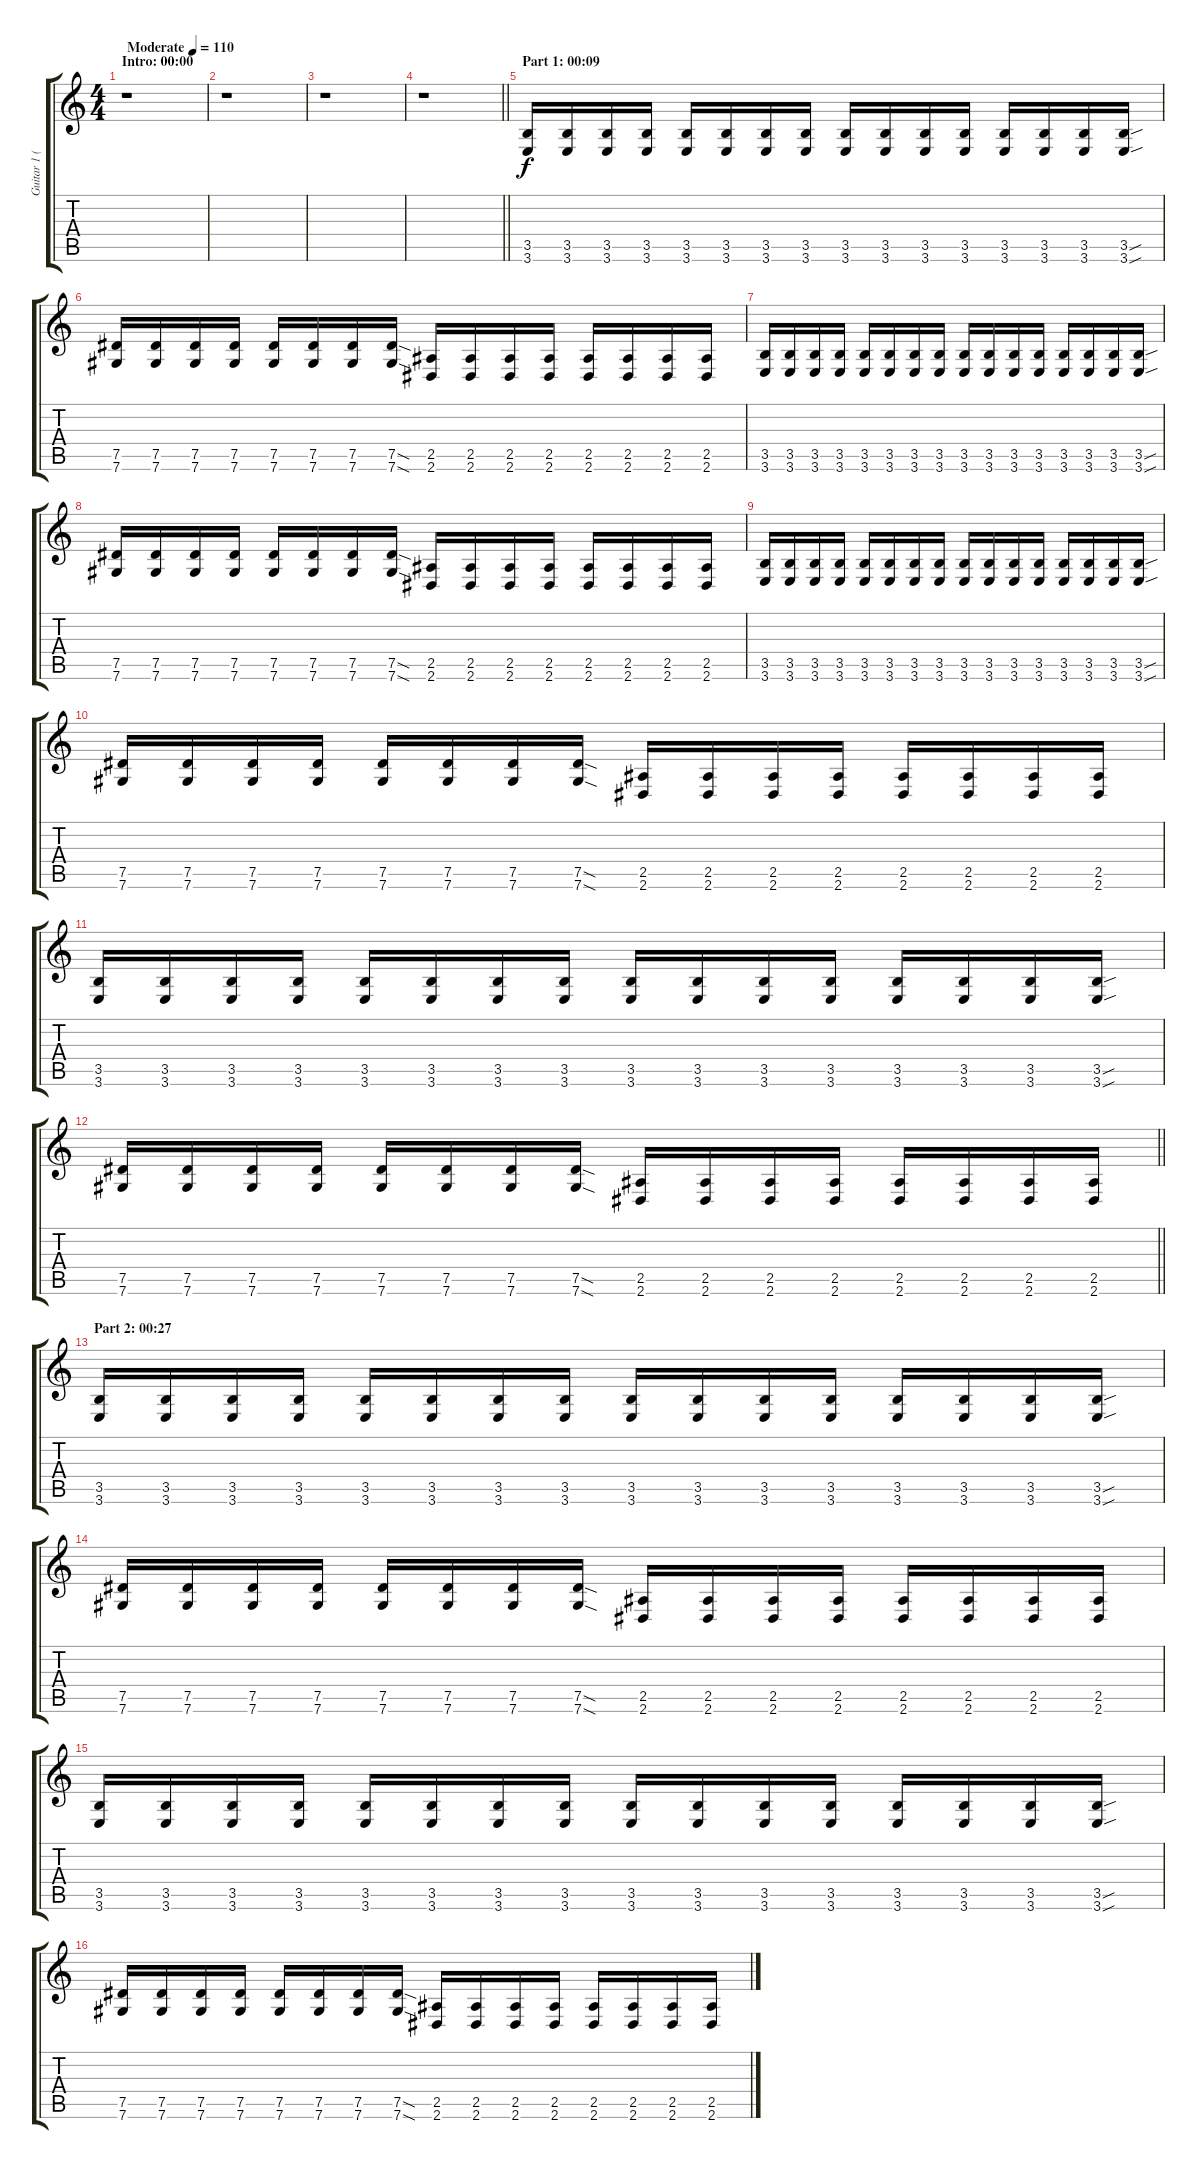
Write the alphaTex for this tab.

\track ("Guitar 1 (Distortion)" "Guitar 1 (") {instrument distortionguitar}
\staff {score tabs}
\tuning (Eb4 Bb3 Gb3 Db3 Ab2 Db2) {hide}
\ts (4 4)
\section ("" "Intro: 00:00")
\tempo (110 "Moderate")
\clef g2
\ks c
r.1{dy f instrument distortionguitar} |
r.1 |
r.1 |
\barLineRight lightlight
r.1 |
\section ("" "Part 1: 00:09")
(3.5 3.6).16 (3.5 3.6).16 (3.5 3.6).16 (3.5 3.6).16 (3.5 3.6).16 (3.5 3.6).16 (3.5 3.6).16 (3.5 3.6).16 (3.5 3.6).16 (3.5 3.6).16 (3.5 3.6).16 (3.5 3.6).16 (3.5 3.6).16 (3.5 3.6).16 (3.5 3.6).16 (3.5{sou} 3.6{sou}).16 |
(7.5 7.6).16 (7.5 7.6).16 (7.5 7.6).16 (7.5 7.6).16 (7.5 7.6).16 (7.5 7.6).16 (7.5 7.6).16 (7.5{sod} 7.6{sod}).16 (2.5 2.6).16 (2.5 2.6).16 (2.5 2.6).16 (2.5 2.6).16 (2.5 2.6).16 (2.5 2.6).16 (2.5 2.6).16 (2.5 2.6).16 |
(3.5 3.6).16 (3.5 3.6).16 (3.5 3.6).16 (3.5 3.6).16 (3.5 3.6).16 (3.5 3.6).16 (3.5 3.6).16 (3.5 3.6).16 (3.5 3.6).16 (3.5 3.6).16 (3.5 3.6).16 (3.5 3.6).16 (3.5 3.6).16 (3.5 3.6).16 (3.5 3.6).16 (3.5{sou} 3.6{sou}).16 |
(7.5 7.6).16 (7.5 7.6).16 (7.5 7.6).16 (7.5 7.6).16 (7.5 7.6).16 (7.5 7.6).16 (7.5 7.6).16 (7.5{sod} 7.6{sod}).16 (2.5 2.6).16 (2.5 2.6).16 (2.5 2.6).16 (2.5 2.6).16 (2.5 2.6).16 (2.5 2.6).16 (2.5 2.6).16 (2.5 2.6).16 |
(3.5 3.6).16 (3.5 3.6).16 (3.5 3.6).16 (3.5 3.6).16 (3.5 3.6).16 (3.5 3.6).16 (3.5 3.6).16 (3.5 3.6).16 (3.5 3.6).16 (3.5 3.6).16 (3.5 3.6).16 (3.5 3.6).16 (3.5 3.6).16 (3.5 3.6).16 (3.5 3.6).16 (3.5{sou} 3.6{sou}).16 |
(7.5 7.6).16 (7.5 7.6).16 (7.5 7.6).16 (7.5 7.6).16 (7.5 7.6).16 (7.5 7.6).16 (7.5 7.6).16 (7.5{sod} 7.6{sod}).16 (2.5 2.6).16 (2.5 2.6).16 (2.5 2.6).16 (2.5 2.6).16 (2.5 2.6).16 (2.5 2.6).16 (2.5 2.6).16 (2.5 2.6).16 |
(3.5 3.6).16 (3.5 3.6).16 (3.5 3.6).16 (3.5 3.6).16 (3.5 3.6).16 (3.5 3.6).16 (3.5 3.6).16 (3.5 3.6).16 (3.5 3.6).16 (3.5 3.6).16 (3.5 3.6).16 (3.5 3.6).16 (3.5 3.6).16 (3.5 3.6).16 (3.5 3.6).16 (3.5{sou} 3.6{sou}).16 |
\barLineRight lightlight
(7.5 7.6).16 (7.5 7.6).16 (7.5 7.6).16 (7.5 7.6).16 (7.5 7.6).16 (7.5 7.6).16 (7.5 7.6).16 (7.5{sod} 7.6{sod}).16 (2.5 2.6).16 (2.5 2.6).16 (2.5 2.6).16 (2.5 2.6).16 (2.5 2.6).16 (2.5 2.6).16 (2.5 2.6).16 (2.5 2.6).16 |
\section ("" "Part 2: 00:27")
(3.5 3.6).16{balance 0} (3.5 3.6).16 (3.5 3.6).16 (3.5 3.6).16 (3.5 3.6).16 (3.5 3.6).16 (3.5 3.6).16 (3.5 3.6).16 (3.5 3.6).16 (3.5 3.6).16 (3.5 3.6).16 (3.5 3.6).16 (3.5 3.6).16 (3.5 3.6).16 (3.5 3.6).16 (3.5{sou} 3.6{sou}).16 |
(7.5 7.6).16 (7.5 7.6).16 (7.5 7.6).16 (7.5 7.6).16 (7.5 7.6).16 (7.5 7.6).16 (7.5 7.6).16 (7.5{sod} 7.6{sod}).16 (2.5 2.6).16 (2.5 2.6).16 (2.5 2.6).16 (2.5 2.6).16 (2.5 2.6).16 (2.5 2.6).16 (2.5 2.6).16 (2.5 2.6).16 |
(3.5 3.6).16 (3.5 3.6).16 (3.5 3.6).16 (3.5 3.6).16 (3.5 3.6).16 (3.5 3.6).16 (3.5 3.6).16 (3.5 3.6).16 (3.5 3.6).16 (3.5 3.6).16 (3.5 3.6).16 (3.5 3.6).16 (3.5 3.6).16 (3.5 3.6).16 (3.5 3.6).16 (3.5{sou} 3.6{sou}).16 |
(7.5 7.6).16 (7.5 7.6).16 (7.5 7.6).16 (7.5 7.6).16 (7.5 7.6).16 (7.5 7.6).16 (7.5 7.6).16 (7.5{sod} 7.6{sod}).16 (2.5 2.6).16 (2.5 2.6).16 (2.5 2.6).16 (2.5 2.6).16 (2.5 2.6).16 (2.5 2.6).16 (2.5 2.6).16 (2.5 2.6).16
